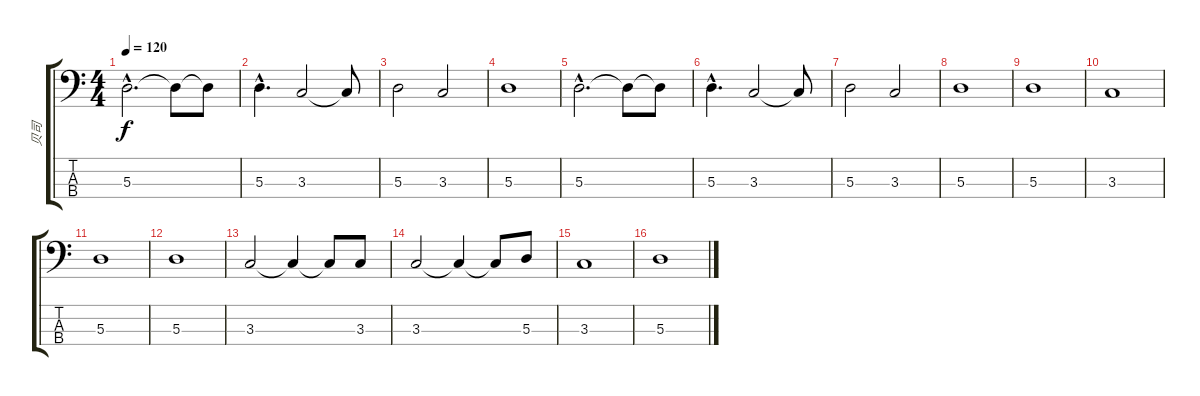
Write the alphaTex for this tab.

\track ("贝司" "贝司") {instrument electricbassfinger}
\staff {score tabs}
\tuning (G2 D2 A1 E1) {hide}
\ts (4 4)
\tempo 120
\clef f4
\ks c
5.3{hac}.2{d dy f instrument electricbassfinger} 5.3{t}.8 5.3{t}.8 |
5.3{hac}.4{d} 3.3.2 3.3{t}.8 |
5.3.2 3.3.2 |
5.3.1 |
5.3{hac}.2{d} 5.3{t}.8 5.3{t}.8 |
5.3{hac}.4{d} 3.3.2 3.3{t}.8 |
5.3.2 3.3.2 |
5.3.1 |
5.3.1 |
3.3.1 |
5.3.1 |
5.3.1 |
3.3.2 3.3{t}.4 3.3{t}.8 3.3.8 |
3.3.2 3.3{t}.4 3.3{t}.8 5.3.8 |
3.3.1 |
5.3.1
